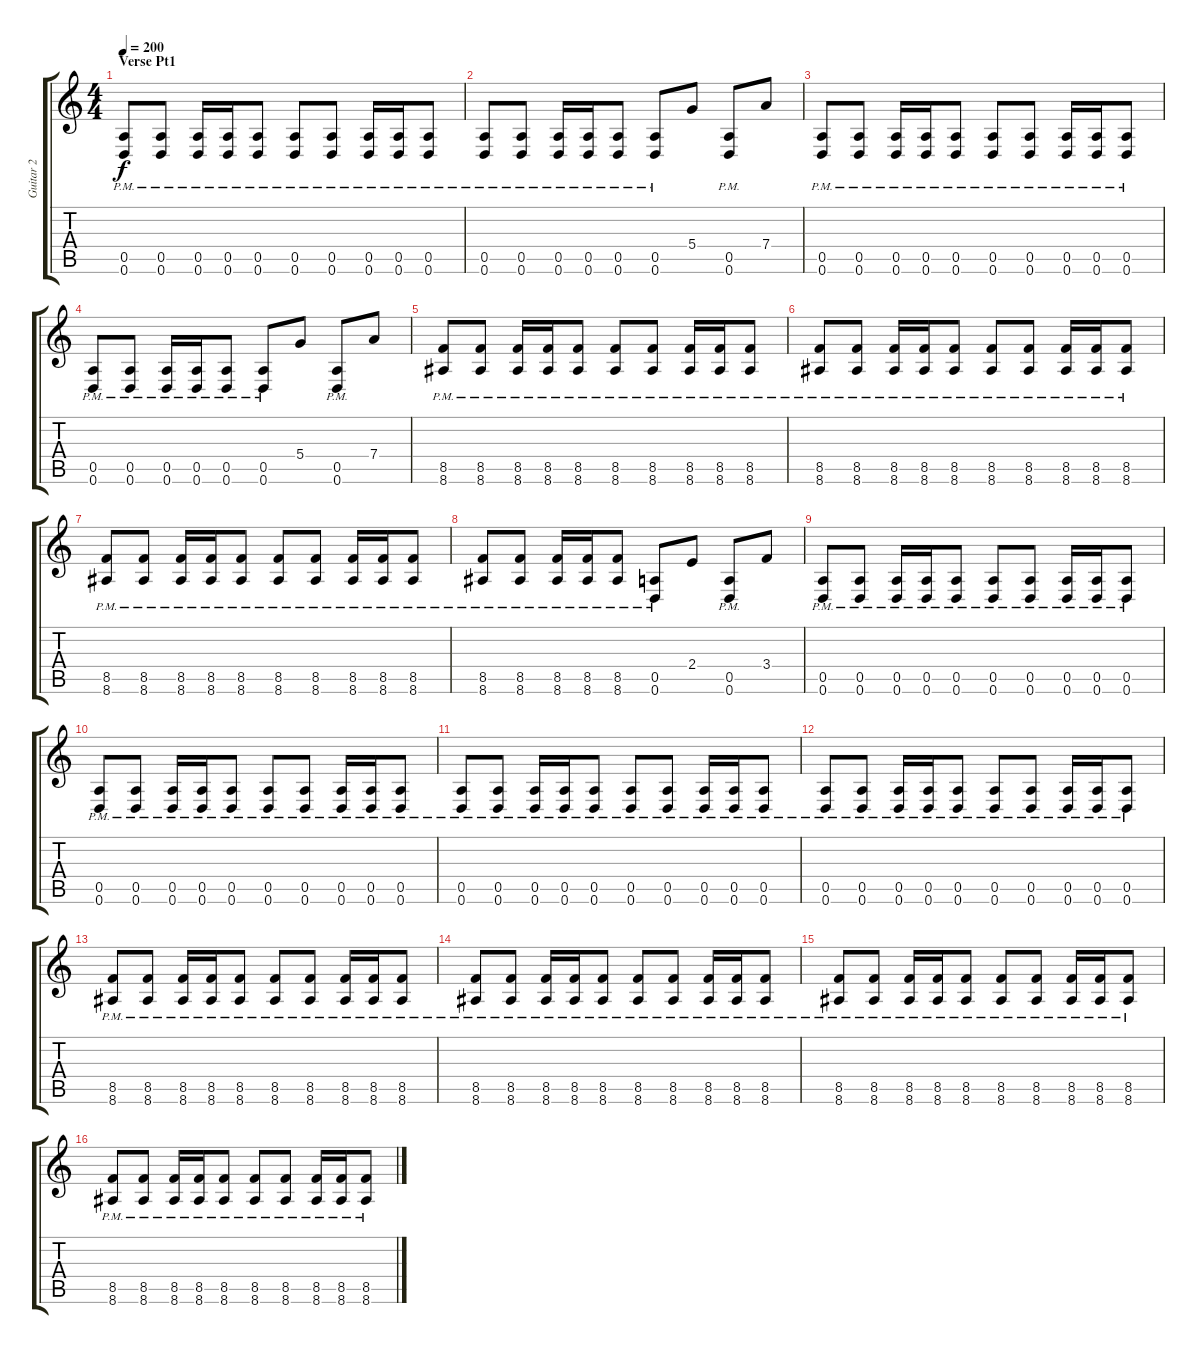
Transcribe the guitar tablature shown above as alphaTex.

\track ("Guitar 2" "Guitar 2") {instrument distortionguitar}
\staff {score tabs}
\tuning (E4 B3 G3 D3 A2 D2) {hide}
\ts (4 4)
\section ("" "Verse Pt1")
\tempo 200
\clef g2
\ks c
(0.5{pm} 0.6{pm}).8{dy f} (0.5{pm} 0.6{pm}).8 (0.5{pm} 0.6{pm}).16 (0.5{pm} 0.6{pm}).16 (0.5{pm} 0.6{pm}).8 (0.5{pm} 0.6{pm}).8 (0.5{pm} 0.6{pm}).8 (0.5{pm} 0.6{pm}).16 (0.5{pm} 0.6{pm}).16 (0.5{pm} 0.6{pm}).8 |
(0.5{pm} 0.6{pm}).8 (0.5{pm} 0.6{pm}).8 (0.5{pm} 0.6{pm}).16 (0.5{pm} 0.6{pm}).16 (0.5{pm} 0.6{pm}).8 (0.5{pm} 0.6{pm}).8 5.4.8 (0.5{pm} 0.6{pm}).8 7.4.8 |
(0.5{pm} 0.6{pm}).8 (0.5{pm} 0.6{pm}).8 (0.5{pm} 0.6{pm}).16 (0.5{pm} 0.6{pm}).16 (0.5{pm} 0.6{pm}).8 (0.5{pm} 0.6{pm}).8 (0.5{pm} 0.6{pm}).8 (0.5{pm} 0.6{pm}).16 (0.5{pm} 0.6{pm}).16 (0.5{pm} 0.6{pm}).8 |
(0.5{pm} 0.6{pm}).8 (0.5{pm} 0.6{pm}).8 (0.5{pm} 0.6{pm}).16 (0.5{pm} 0.6{pm}).16 (0.5{pm} 0.6{pm}).8 (0.5{pm} 0.6{pm}).8 5.4.8 (0.5{pm} 0.6{pm}).8 7.4.8 |
(8.5{pm} 8.6{pm}).8 (8.5{pm} 8.6{pm}).8 (8.5{pm} 8.6{pm}).16 (8.5{pm} 8.6{pm}).16 (8.5{pm} 8.6{pm}).8 (8.5{pm} 8.6{pm}).8 (8.5{pm} 8.6{pm}).8 (8.5{pm} 8.6{pm}).16 (8.5{pm} 8.6{pm}).16 (8.5{pm} 8.6{pm}).8 |
(8.5{pm} 8.6{pm}).8 (8.5{pm} 8.6{pm}).8 (8.5{pm} 8.6{pm}).16 (8.5{pm} 8.6{pm}).16 (8.5{pm} 8.6{pm}).8 (8.5{pm} 8.6{pm}).8 (8.5{pm} 8.6{pm}).8 (8.5{pm} 8.6{pm}).16 (8.5{pm} 8.6{pm}).16 (8.5{pm} 8.6{pm}).8 |
(8.5{pm} 8.6{pm}).8 (8.5{pm} 8.6{pm}).8 (8.5{pm} 8.6{pm}).16 (8.5{pm} 8.6{pm}).16 (8.5{pm} 8.6{pm}).8 (8.5{pm} 8.6{pm}).8 (8.5{pm} 8.6{pm}).8 (8.5{pm} 8.6{pm}).16 (8.5{pm} 8.6{pm}).16 (8.5{pm} 8.6{pm}).8 |
(8.5{pm} 8.6{pm}).8 (8.5{pm} 8.6{pm}).8 (8.5{pm} 8.6{pm}).16 (8.5{pm} 8.6{pm}).16 (8.5{pm} 8.6{pm}).8 (0.5{pm} 0.6{pm}).8 2.4.8 (0.5{pm} 0.6{pm}).8 3.4.8 |
(0.5{pm} 0.6{pm}).8 (0.5{pm} 0.6{pm}).8 (0.5{pm} 0.6{pm}).16 (0.5{pm} 0.6{pm}).16 (0.5{pm} 0.6{pm}).8 (0.5{pm} 0.6{pm}).8 (0.5{pm} 0.6{pm}).8 (0.5{pm} 0.6{pm}).16 (0.5{pm} 0.6{pm}).16 (0.5{pm} 0.6{pm}).8 |
(0.5{pm} 0.6{pm}).8 (0.5{pm} 0.6{pm}).8 (0.5{pm} 0.6{pm}).16 (0.5{pm} 0.6{pm}).16 (0.5{pm} 0.6{pm}).8 (0.5{pm} 0.6{pm}).8 (0.5{pm} 0.6{pm}).8 (0.5{pm} 0.6{pm}).16 (0.5{pm} 0.6{pm}).16 (0.5{pm} 0.6{pm}).8 |
(0.5{pm} 0.6{pm}).8 (0.5{pm} 0.6{pm}).8 (0.5{pm} 0.6{pm}).16 (0.5{pm} 0.6{pm}).16 (0.5{pm} 0.6{pm}).8 (0.5{pm} 0.6{pm}).8 (0.5{pm} 0.6{pm}).8 (0.5{pm} 0.6{pm}).16 (0.5{pm} 0.6{pm}).16 (0.5{pm} 0.6{pm}).8 |
(0.5{pm} 0.6{pm}).8 (0.5{pm} 0.6{pm}).8 (0.5{pm} 0.6{pm}).16 (0.5{pm} 0.6{pm}).16 (0.5{pm} 0.6{pm}).8 (0.5{pm} 0.6{pm}).8 (0.5{pm} 0.6{pm}).8 (0.5{pm} 0.6{pm}).16 (0.5{pm} 0.6{pm}).16 (0.5{pm} 0.6{pm}).8 |
(8.5{pm} 8.6{pm}).8 (8.5{pm} 8.6{pm}).8 (8.5{pm} 8.6{pm}).16 (8.5{pm} 8.6{pm}).16 (8.5{pm} 8.6{pm}).8 (8.5{pm} 8.6{pm}).8 (8.5{pm} 8.6{pm}).8 (8.5{pm} 8.6{pm}).16 (8.5{pm} 8.6{pm}).16 (8.5{pm} 8.6{pm}).8 |
(8.5{pm} 8.6{pm}).8 (8.5{pm} 8.6{pm}).8 (8.5{pm} 8.6{pm}).16 (8.5{pm} 8.6{pm}).16 (8.5{pm} 8.6{pm}).8 (8.5{pm} 8.6{pm}).8 (8.5{pm} 8.6{pm}).8 (8.5{pm} 8.6{pm}).16 (8.5{pm} 8.6{pm}).16 (8.5{pm} 8.6{pm}).8 |
(8.5{pm} 8.6{pm}).8 (8.5{pm} 8.6{pm}).8 (8.5{pm} 8.6{pm}).16 (8.5{pm} 8.6{pm}).16 (8.5{pm} 8.6{pm}).8 (8.5{pm} 8.6{pm}).8 (8.5{pm} 8.6{pm}).8 (8.5{pm} 8.6{pm}).16 (8.5{pm} 8.6{pm}).16 (8.5{pm} 8.6{pm}).8 |
(8.5{pm} 8.6{pm}).8 (8.5{pm} 8.6{pm}).8 (8.5{pm} 8.6{pm}).16 (8.5{pm} 8.6{pm}).16 (8.5{pm} 8.6{pm}).8 (8.5{pm} 8.6{pm}).8 (8.5{pm} 8.6{pm}).8 (8.5{pm} 8.6{pm}).16 (8.5{pm} 8.6{pm}).16 (8.5{pm} 8.6{pm}).8
